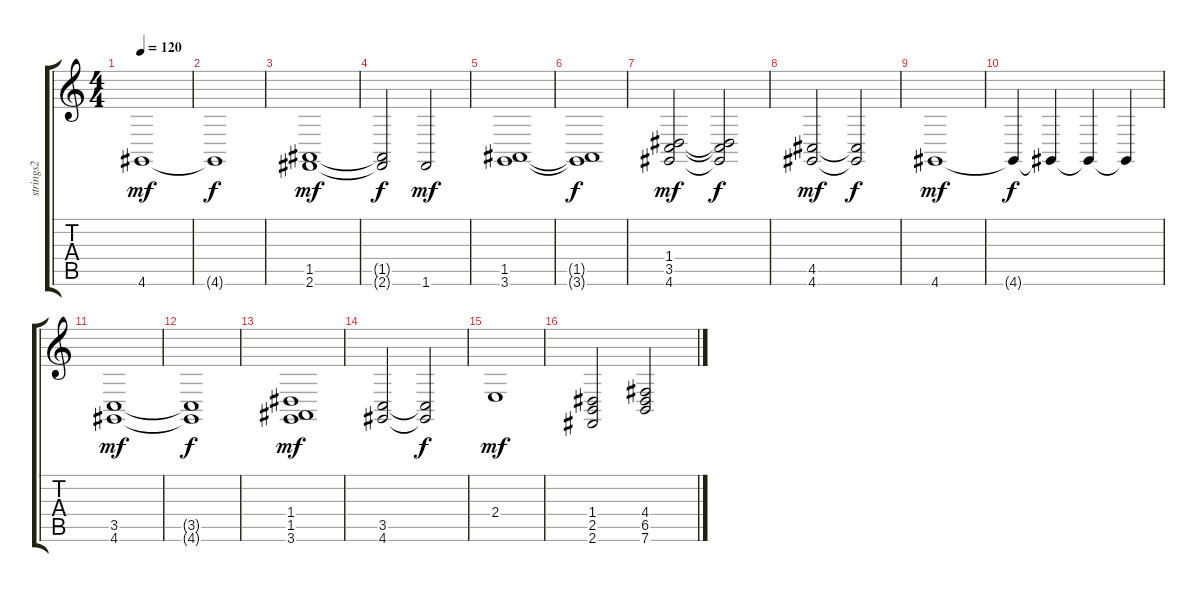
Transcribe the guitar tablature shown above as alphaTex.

\track ("strings2" "strings2") {instrument synthstrings1}
\staff {score tabs}
\tuning (E4 B3 G3 D3 A2 E2) {hide}
\ts (4 4)
\tempo 120
\clef g2
\ks c
4.6.1{dy mf} |
4.6{t}.1{dy f} |
(1.5 2.6).1{dy mf} |
(1.5{t} 2.6{t}).2{dy f} 1.6.2{dy mf} |
(1.5 3.6).1 |
(1.5{t} 3.6{t}).1{dy f} |
(1.4 3.5 4.6).2{dy mf} (1.4{t} 3.5{t} 4.6{t}).2{dy f} |
(4.5 4.6).2{dy mf} (4.5{t} 4.6{t}).2{dy f} |
4.6.1{dy mf} |
4.6{t}.4{dy f} 4.6{t}.4 4.6{t}.4 4.6{t}.4 |
(3.5 4.6).1{dy mf} |
(3.5{t} 4.6{t}).1{dy f} |
(1.4 1.5 3.6).1{dy mf} |
(3.5 4.6).2 (3.5{t} 4.6{t}).2{dy f} |
2.4.1{dy mf} |
(1.4 2.5 2.6).2 (4.4 6.5 7.6).2
